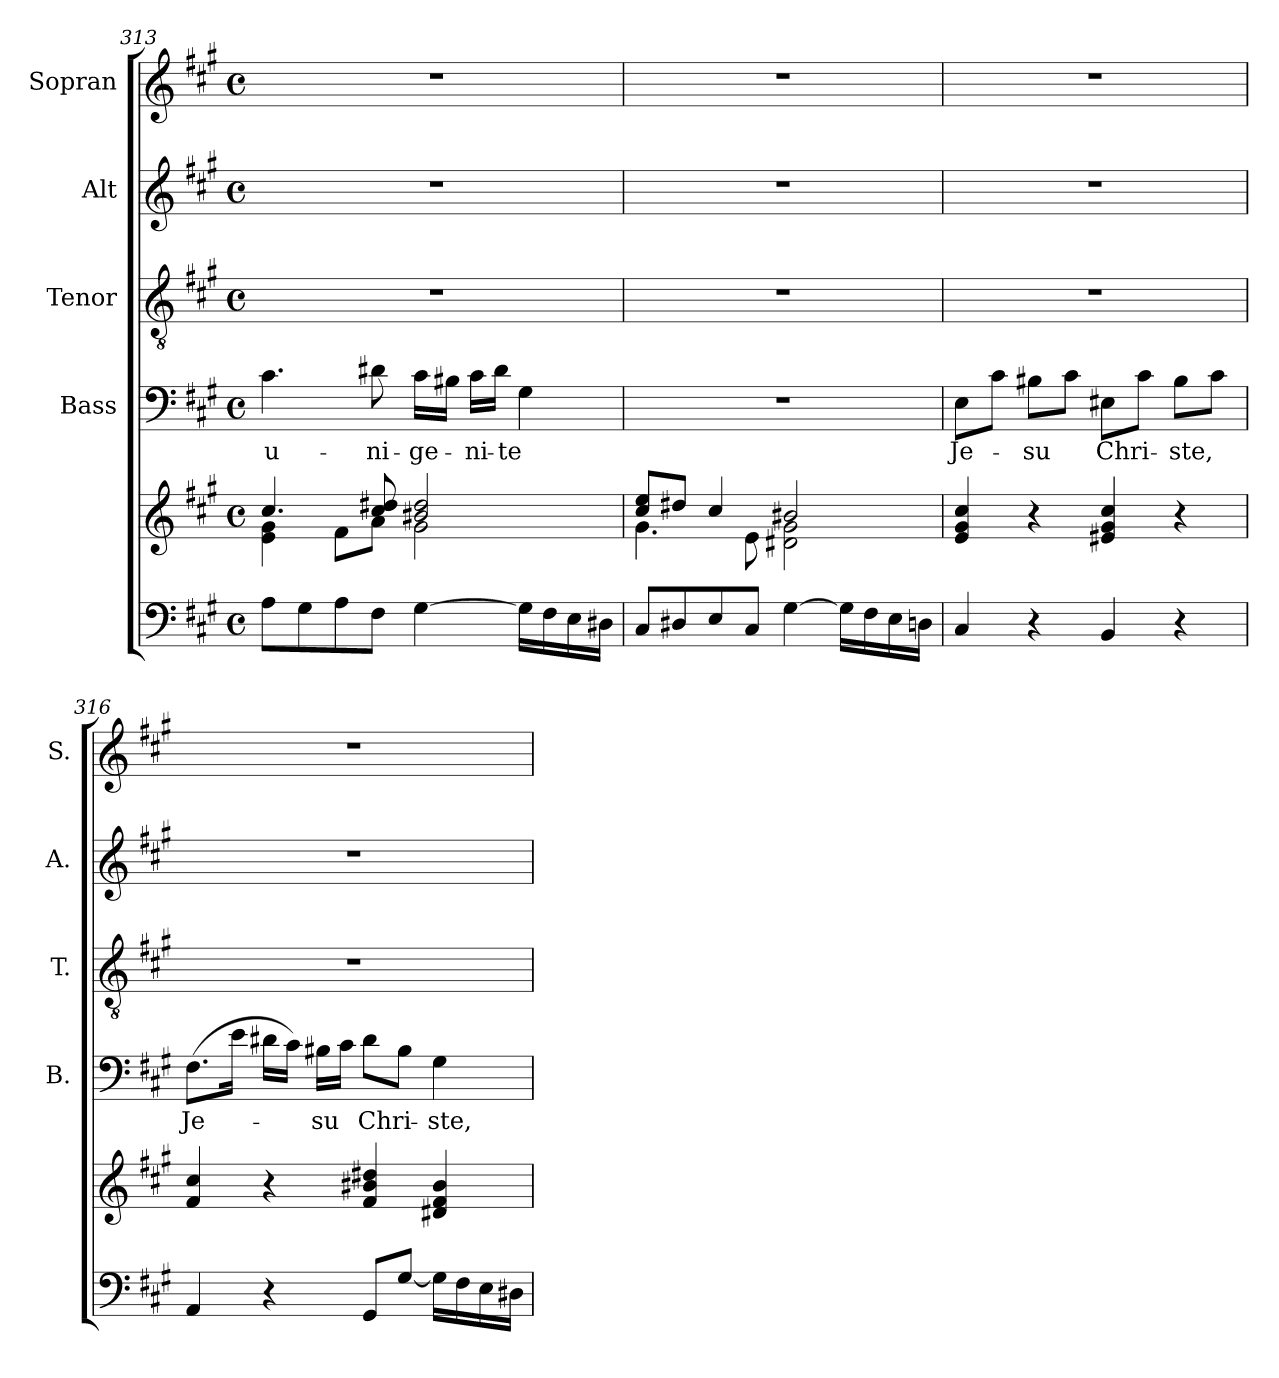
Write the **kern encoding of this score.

**kern	**kern	**kern	**text	**kern	**kern	**kern
*part5	*part5	*part4	*part4	*part3	*part2	*part1
*staff6	*staff5	*staff4	*staff4	*staff3	*staff2	*staff1
*	*	*I"Bass	*	*I"Tenor	*I"Alt	*I"Sopran
*	*	*I'B.	*	*I'T.	*I'A.	*I'S.
*clefF4	*clefG2	*clefF4	*	*clefGv2	*clefG2	*clefG2
*k[f#c#g#]	*k[f#c#g#]	*k[f#c#g#]	*	*k[f#c#g#]	*k[f#c#g#]	*k[f#c#g#]
*A:	*A:	*A:	*	*A:	*A:	*A:
*M4/4	*M4/4	*M4/4	*	*M4/4	*M4/4	*M4/4
*met(c)	*met(c)	*met(c)	*	*met(c)	*met(c)	*met(c)
=313	=313	=313	=313	=313	=313	=313
*	*^	*	*	*	*	*
!	!	!	!	!LO:LY:b	!	!	!
8A\L	4.cc#/	4e\ 4g#\	4.c#\	u-	1r	1r	1r
8G#\	.	.	.	.	.	.	.
8A\	.	8f#\L	.	.	.	.	.
!	!	!	!	!LO:LY:b	!	!	!
8F#\J	8cc#/ 8dd#X/	8a\J	8d#X\	-ni-	.	.	.
!	!	!	!	!LO:LY:b	!	!	!
[4G#\	2b#X/ 2dd#/	2g#\	16c#\LL	-ge-	.	.	.
.	.	.	16B#X\JJ	.	.	.	.
!	!	!	!	!LO:LY:b	!	!	!
.	.	.	16c#\LL	-ni-	.	.	.
.	.	.	16d#\JJ	.	.	.	.
!	!	!	!	!LO:LY:b	!	!	!
16G#\LL]	.	.	4G#\	-te	.	.	.
16F#\	.	.	.	.	.	.	.
16E\	.	.	.	.	.	.	.
16D#X\JJ	.	.	.	.	.	.	.
=314	=314	=314	=314	=314	=314	=314	=314
8C#/L	8cc#/ 8ee/L	4.g#\	1r	.	1r	1r	1r
8D#X/	8dd#X/J	.	.	.	.	.	.
8E/	4cc#/	.	.	.	.	.	.
8C#/J	.	8e\	.	.	.	.	.
[4G#\	2b#X/	2d#X\ 2g#\	.	.	.	.	.
16G#\LL]	.	.	.	.	.	.	.
16F#\	.	.	.	.	.	.	.
16E\	.	.	.	.	.	.	.
16Dn\JJ	.	.	.	.	.	.	.
*	*v	*v	*	*	*	*	*
!!LO:PB:g=z
=315	=315	=315	=315	=315	=315	=315
!	!	!	!LO:LY:b	!	!	!
4C#/	4e/ 4g#/ 4cc#/	8E\L	Je-	1r	1r	1r
.	.	8c#\J	.	.	.	.
!	!	!	!LO:LY:b	!	!	!
4r	4r	8B#X\L	-su	.	.	.
.	.	8c#\J	.	.	.	.
!	!	!	!LO:LY:b	!	!	!
4BB/	4e#X/ 4g#/ 4cc#/	8E#X\L	Chri-	.	.	.
.	.	8c#\J	.	.	.	.
!	!	!	!LO:LY:b	!	!	!
4r	4r	8B#\L	-ste,	.	.	.
.	.	8c#\J	.	.	.	.
=316	=316	=316	=316	=316	=316	=316
!	!	!	!LO:LY:b	!	!	!
4AA/	4f#/ 4cc#/	(>8.F#\L	Je-	1r	1r	1r
.	.	16e\Jk	.	.	.	.
4r	4r	16d#X\LL	.	.	.	.
.	.	16c#\JJ)	.	.	.	.
!	!	!	!LO:LY:b	!	!	!
.	.	16B#X\LL	-su	.	.	.
.	.	16c#\JJ	.	.	.	.
!	!	!	!LO:LY:b	!	!	!
8GG#/L	4f#/ 4b#X/ 4dd#X/	8d#\L	Chri-	.	.	.
[8G#/J	.	8B#\J	.	.	.	.
!	!	!	!LO:LY:b	!	!	!
16G#\LL]	4d#X/ 4f#/ 4b#/	4G#\	-ste,	.	.	.
16F#\	.	.	.	.	.	.
16E\	.	.	.	.	.	.
16D#X\JJ	.	.	.	.	.	.
=	=	=	=	=	=	=
*-	*-	*-	*-	*-	*-	*-
